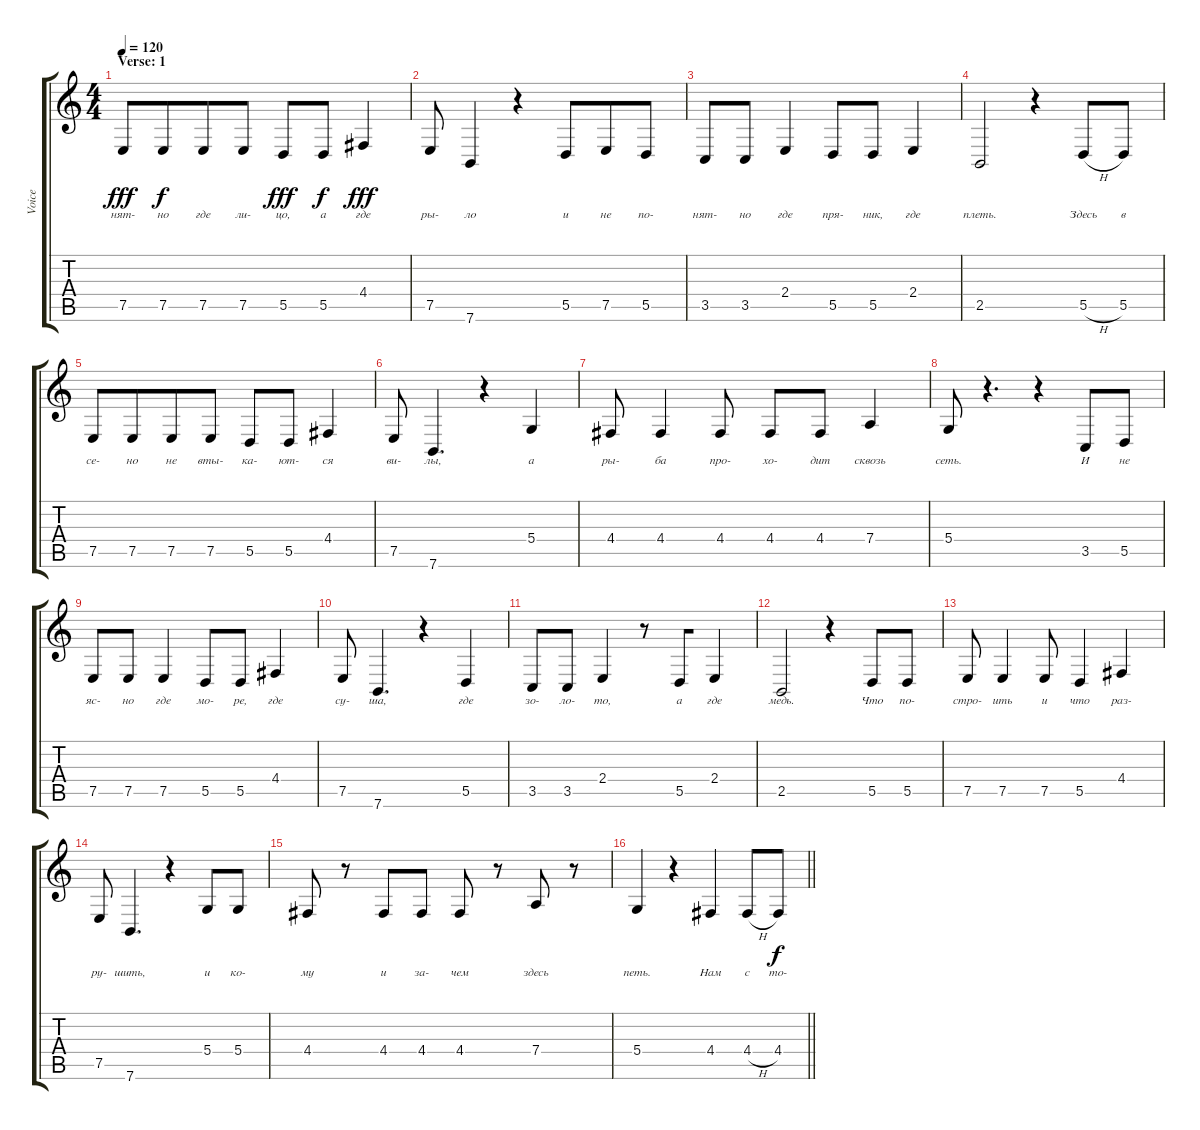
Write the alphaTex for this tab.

\track ("Voice" "Voice") {instrument acousticgrandpiano}
\staff {score tabs}
\tuning (E4 B3 G3 D3 A2 E2) {hide}
\ts (4 4)
\section ("" "Verse: 1")
\tempo 120
\clef g2
\ks c
7.5.8{lyrics (0 "нят-") lyrics (1 "") lyrics (2 "") lyrics (3 "") lyrics (4 "") dy fff} 7.5.8{lyrics (0 "но") lyrics (1 "") lyrics (2 "") lyrics (3 "") lyrics (4 "") dy f beam merge} 7.5.8{lyrics (0 "где") lyrics (1 "") lyrics (2 "") lyrics (3 "") lyrics (4 "")} 7.5.8{lyrics (0 "ли-") lyrics (1 "") lyrics (2 "") lyrics (3 "") lyrics (4 "")} 5.5.8{lyrics (0 "цо,") lyrics (1 "") lyrics (2 "") lyrics (3 "") lyrics (4 "") dy fff} 5.5.8{lyrics (0 "а") lyrics (1 "") lyrics (2 "") lyrics (3 "") lyrics (4 "") dy f beam merge} 4.4.4{lyrics (0 "где") lyrics (1 "") lyrics (2 "") lyrics (3 "") lyrics (4 "") dy fff} |
7.5.8{lyrics (0 "ры-") lyrics (1 "") lyrics (2 "") lyrics (3 "") lyrics (4 "")} 7.6.4{lyrics (0 "ло") lyrics (1 "") lyrics (2 "") lyrics (3 "") lyrics (4 "")} r.4 5.5.8{lyrics (0 "и") lyrics (1 "") lyrics (2 "") lyrics (3 "") lyrics (4 "") beam merge} 7.5.8{lyrics (0 "не") lyrics (1 "") lyrics (2 "") lyrics (3 "") lyrics (4 "")} 5.5.8{lyrics (0 "по-") lyrics (1 "") lyrics (2 "") lyrics (3 "") lyrics (4 "")} |
3.5.8{lyrics (0 "нят-") lyrics (1 "") lyrics (2 "") lyrics (3 "") lyrics (4 "")} 3.5.8{lyrics (0 "но") lyrics (1 "") lyrics (2 "") lyrics (3 "") lyrics (4 "") beam merge} 2.4.4{lyrics (0 "где") lyrics (1 "") lyrics (2 "") lyrics (3 "") lyrics (4 "")} 5.5.8{lyrics (0 "пря-") lyrics (1 "") lyrics (2 "") lyrics (3 "") lyrics (4 "")} 5.5.8{lyrics (0 "ник,") lyrics (1 "") lyrics (2 "") lyrics (3 "") lyrics (4 "") beam merge} 2.4.4{lyrics (0 "где") lyrics (1 "") lyrics (2 "") lyrics (3 "") lyrics (4 "")} |
2.5.2{lyrics (0 "плеть.") lyrics (1 "") lyrics (2 "") lyrics (3 "") lyrics (4 "")} r.4{beam merge} 5.5{h}.8{lyrics (0 "Здесь") lyrics (1 "") lyrics (2 "") lyrics (3 "") lyrics (4 "")} 5.5.8{lyrics (0 "в") lyrics (1 "") lyrics (2 "") lyrics (3 "") lyrics (4 "")} |
7.5.8{lyrics (0 "се-") lyrics (1 "") lyrics (2 "") lyrics (3 "") lyrics (4 "")} 7.5.8{lyrics (0 "но") lyrics (1 "") lyrics (2 "") lyrics (3 "") lyrics (4 "") beam merge} 7.5.8{lyrics (0 "не") lyrics (1 "") lyrics (2 "") lyrics (3 "") lyrics (4 "")} 7.5.8{lyrics (0 "вты-") lyrics (1 "") lyrics (2 "") lyrics (3 "") lyrics (4 "")} 5.5.8{lyrics (0 "ка-") lyrics (1 "") lyrics (2 "") lyrics (3 "") lyrics (4 "")} 5.5.8{lyrics (0 "ют-") lyrics (1 "") lyrics (2 "") lyrics (3 "") lyrics (4 "") beam merge} 4.4.4{lyrics (0 "ся") lyrics (1 "") lyrics (2 "") lyrics (3 "") lyrics (4 "")} |
7.5.8{lyrics (0 "ви-") lyrics (1 "") lyrics (2 "") lyrics (3 "") lyrics (4 "")} 7.6.4{d lyrics (0 "лы,") lyrics (1 "") lyrics (2 "") lyrics (3 "") lyrics (4 "")} r.4{beam merge} 5.4.4{lyrics (0 "а") lyrics (1 "") lyrics (2 "") lyrics (3 "") lyrics (4 "")} |
4.4.8{lyrics (0 "ры-") lyrics (1 "") lyrics (2 "") lyrics (3 "") lyrics (4 "")} 4.4.4{lyrics (0 "ба") lyrics (1 "") lyrics (2 "") lyrics (3 "") lyrics (4 "")} 4.4.8{lyrics (0 "про-") lyrics (1 "") lyrics (2 "") lyrics (3 "") lyrics (4 "")} 4.4.8{lyrics (0 "хо-") lyrics (1 "") lyrics (2 "") lyrics (3 "") lyrics (4 "")} 4.4.8{lyrics (0 "дит") lyrics (1 "") lyrics (2 "") lyrics (3 "") lyrics (4 "") beam merge} 7.4.4{lyrics (0 "сквозь") lyrics (1 "") lyrics (2 "") lyrics (3 "") lyrics (4 "")} |
5.4.8{lyrics (0 "сеть.") lyrics (1 "") lyrics (2 "") lyrics (3 "") lyrics (4 "")} r.4{d} r.4{beam merge} 3.5.8{lyrics (0 "И") lyrics (1 "") lyrics (2 "") lyrics (3 "") lyrics (4 "")} 5.5.8{lyrics (0 "не") lyrics (1 "") lyrics (2 "") lyrics (3 "") lyrics (4 "")} |
7.5.8{lyrics (0 "яс-") lyrics (1 "") lyrics (2 "") lyrics (3 "") lyrics (4 "")} 7.5.8{lyrics (0 "но") lyrics (1 "") lyrics (2 "") lyrics (3 "") lyrics (4 "") beam merge} 7.5.4{lyrics (0 "где") lyrics (1 "") lyrics (2 "") lyrics (3 "") lyrics (4 "")} 5.5.8{lyrics (0 "мо-") lyrics (1 "") lyrics (2 "") lyrics (3 "") lyrics (4 "")} 5.5.8{lyrics (0 "ре,") lyrics (1 "") lyrics (2 "") lyrics (3 "") lyrics (4 "") beam merge} 4.4.4{lyrics (0 "где") lyrics (1 "") lyrics (2 "") lyrics (3 "") lyrics (4 "")} |
7.5.8{lyrics (0 "су-") lyrics (1 "") lyrics (2 "") lyrics (3 "") lyrics (4 "")} 7.6.4{d lyrics (0 "ша,") lyrics (1 "") lyrics (2 "") lyrics (3 "") lyrics (4 "")} r.4{beam merge} 5.5.4{lyrics (0 "где") lyrics (1 "") lyrics (2 "") lyrics (3 "") lyrics (4 "")} |
3.5.8{lyrics (0 "зо-") lyrics (1 "") lyrics (2 "") lyrics (3 "") lyrics (4 "")} 3.5.8{lyrics (0 "ло-") lyrics (1 "") lyrics (2 "") lyrics (3 "") lyrics (4 "") beam merge} 2.4.4{lyrics (0 "то,") lyrics (1 "") lyrics (2 "") lyrics (3 "") lyrics (4 "")} r.8 5.5.8{lyrics (0 "а") lyrics (1 "") lyrics (2 "") lyrics (3 "") lyrics (4 "") beam merge} 2.4.4{lyrics (0 "где") lyrics (1 "") lyrics (2 "") lyrics (3 "") lyrics (4 "")} |
2.5.2{lyrics (0 "медь.") lyrics (1 "") lyrics (2 "") lyrics (3 "") lyrics (4 "")} r.4{beam merge} 5.5.8{lyrics (0 "Что") lyrics (1 "") lyrics (2 "") lyrics (3 "") lyrics (4 "")} 5.5.8{lyrics (0 "по-") lyrics (1 "") lyrics (2 "") lyrics (3 "") lyrics (4 "")} |
7.5.8{lyrics (0 "стро-") lyrics (1 "") lyrics (2 "") lyrics (3 "") lyrics (4 "")} 7.5.4{lyrics (0 "ить") lyrics (1 "") lyrics (2 "") lyrics (3 "") lyrics (4 "")} 7.5.8{lyrics (0 "и") lyrics (1 "") lyrics (2 "") lyrics (3 "") lyrics (4 "")} 5.5.4{lyrics (0 "что") lyrics (1 "") lyrics (2 "") lyrics (3 "") lyrics (4 "") beam merge} 4.4.4{lyrics (0 "раз-") lyrics (1 "") lyrics (2 "") lyrics (3 "") lyrics (4 "")} |
7.5.8{lyrics (0 "ру-") lyrics (1 "") lyrics (2 "") lyrics (3 "") lyrics (4 "")} 7.6.4{d lyrics (0 "шить,") lyrics (1 "") lyrics (2 "") lyrics (3 "") lyrics (4 "")} r.4{beam merge} 5.4.8{lyrics (0 "и") lyrics (1 "") lyrics (2 "") lyrics (3 "") lyrics (4 "")} 5.4.8{lyrics (0 "ко-") lyrics (1 "") lyrics (2 "") lyrics (3 "") lyrics (4 "")} |
4.4.8{lyrics (0 "му") lyrics (1 "") lyrics (2 "") lyrics (3 "") lyrics (4 "")} r.8{beam merge} 4.4.8{lyrics (0 "и") lyrics (1 "") lyrics (2 "") lyrics (3 "") lyrics (4 "")} 4.4.8{lyrics (0 "за-") lyrics (1 "") lyrics (2 "") lyrics (3 "") lyrics (4 "")} 4.4.8{lyrics (0 "чем") lyrics (1 "") lyrics (2 "") lyrics (3 "") lyrics (4 "")} r.8{beam merge} 7.4.8{lyrics (0 "здесь") lyrics (1 "") lyrics (2 "") lyrics (3 "") lyrics (4 "")} r.8 |
\barLineRight lightlight
5.4.4{lyrics (0 "петь.") lyrics (1 "") lyrics (2 "") lyrics (3 "") lyrics (4 "") beam merge} r.4 4.4.4{lyrics (0 "Нам") lyrics (1 "") lyrics (2 "") lyrics (3 "") lyrics (4 "") beam merge} 4.4{h}.8{lyrics (0 "с") lyrics (1 "") lyrics (2 "") lyrics (3 "") lyrics (4 "")} 4.4{h}.8{lyrics (0 "то-") lyrics (1 "") lyrics (2 "") lyrics (3 "") lyrics (4 "") dy f}
